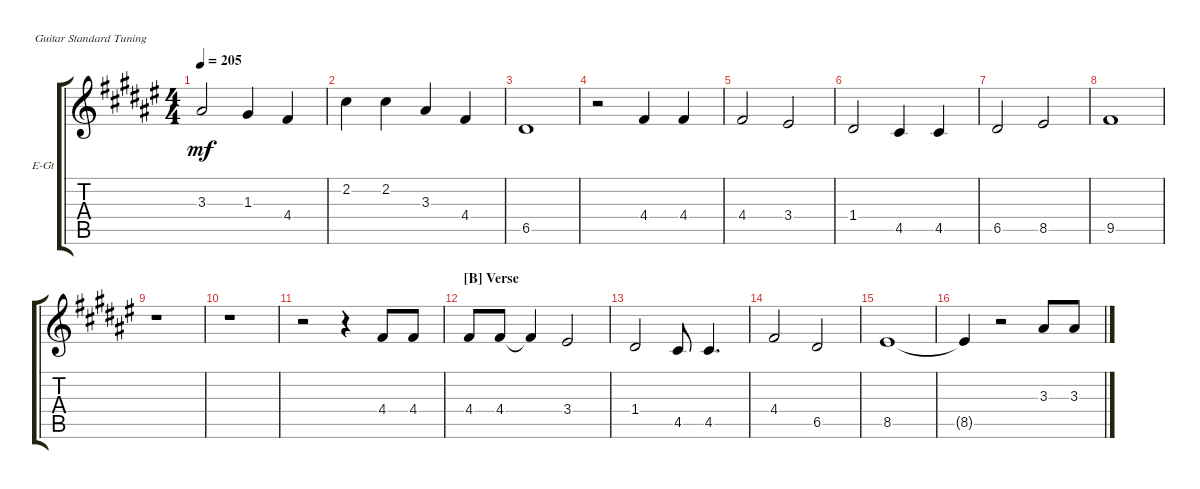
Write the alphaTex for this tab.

\defaultSystemsLayout 4
\bracketExtendMode groupsimilarinstruments
\firstSystemTrackNameOrientation horizontal
\otherSystemsTrackNameOrientation horizontal
\track ("Paul's Voice" "E-Gt") {instrument electricguitarclean}
\staff {score tabs}
\tuning (E4 B3 G3 D3 A2 E2)
\ts (4 4)
\tempo 205
\clef g2
\scale
0.333333
\ks f#
3.3.2{dy mf} 1.3.4 4.4.4 |
\scale
0.333333 2.2.4 2.2.4 3.3.4 4.4.4 |
\scale
0.333333 6.5.1 |
\scale
0.333333 r.2 4.4.4 4.4.4 |
\scale
0.333333 4.4.2 3.4.2 |
\scale
0.333333 1.4.2 4.5.4 4.5.4 |
\scale
0.333333 6.5.2 8.5.2 |
\scale
0.333333 9.5.1 |
\scale
0.333333 r.1 |
\scale
0.333333 r.1 |
\scale
0.333333 r.2 r.4 4.4.8 4.4.8 |
\section ("B" "Verse")
\scale
0.333333 4.4.8 4.4.8 4.4{t}.4 3.4.2 |
\scale
0.333333 1.4.2 4.5.8 4.5.4{d} |
\scale
0.333333 4.4.2 6.5.2 |
\scale
0.333333 8.5.1 |
\scale
0.333333 8.5{t}.4 r.2 3.3.8 3.3.8
